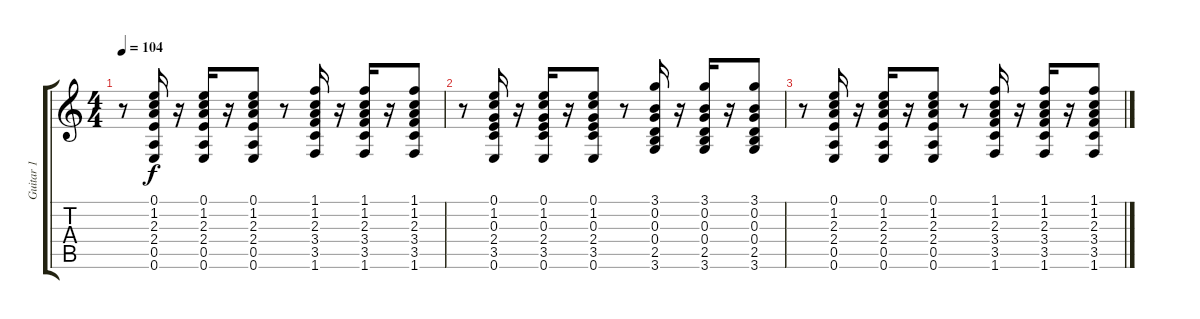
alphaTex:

\track ("Guitar 1" "Guitar 1") {instrument acousticguitarnylon}
\staff {score tabs}
\tuning (E4 B3 G3 D3 A2 E2) {hide}
\ts (4 4)
\tempo 104
\clef g2
\ks c
r.8{dy f} (0.1 1.2 2.3 2.4 0.5 0.6).16 r.16 (0.1 1.2 2.3 2.4 0.5 0.6).16 r.16 (0.1 1.2 2.3 2.4 0.5 0.6).8 r.8 (1.1 1.2 2.3 3.4 3.5 1.6).16 r.16 (1.1 1.2 2.3 3.4 3.5 1.6).16 r.16 (1.1 1.2 2.3 3.4 3.5 1.6).8 |
r.8 (0.1 1.2 0.3 2.4 3.5 0.6).16 r.16 (0.1 1.2 0.3 2.4 3.5 0.6).16 r.16 (0.1 1.2 0.3 2.4 3.5 0.6).8 r.8 (3.1 0.2 0.3 0.4 2.5 3.6).16 r.16 (3.1 0.2 0.3 0.4 2.5 3.6).16 r.16 (3.1 0.2 0.3 0.4 2.5 3.6).8 |
r.8 (0.1 1.2 2.3 2.4 0.5 0.6).16 r.16 (0.1 1.2 2.3 2.4 0.5 0.6).16 r.16 (0.1 1.2 2.3 2.4 0.5 0.6).8 r.8 (1.1 1.2 2.3 3.4 3.5 1.6).16 r.16 (1.1 1.2 2.3 3.4 3.5 1.6).16 r.16 (1.1 1.2 2.3 3.4 3.5 1.6).8
